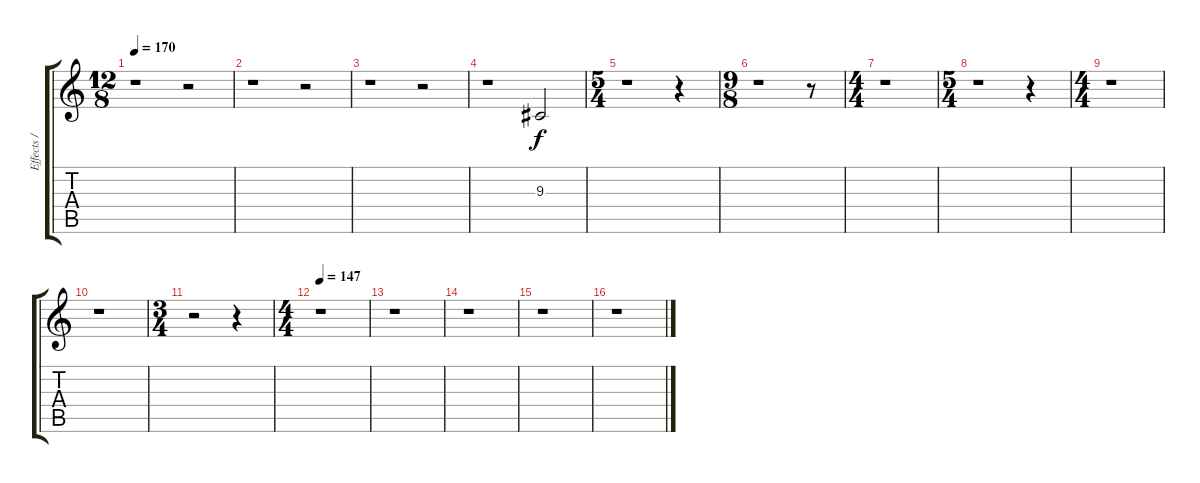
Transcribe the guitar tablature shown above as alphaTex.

\track ("Effects / Vocals / Add'l Guitar" "Effects / ") {instrument pad3polysynth}
\staff {score tabs}
\tuning (Db4 Ab3 E3 B2 Gb2 Db2) {hide}
\ts (12 8)
\tempo 170
\clef g2
\ks c
r.1{dy f} r.2 |
r.1 r.2 |
r.1 r.2 |
r.1 9.3.2{volume 13 instrument reversecymbal} |
\ts (5 4)
r.1 r.4 |
\ts (9 8)
r.1 r.8 |
\ts (4 4)
r.1 |
\ts (5 4)
r.1 r.4 |
\ts (4 4)
r.1 |
r.1 |
\ts (3 4)
r.2 r.4 |
\ts (4 4)
\tempo 147
r.1 |
r.1 |
r.1 |
r.1 |
r.1
